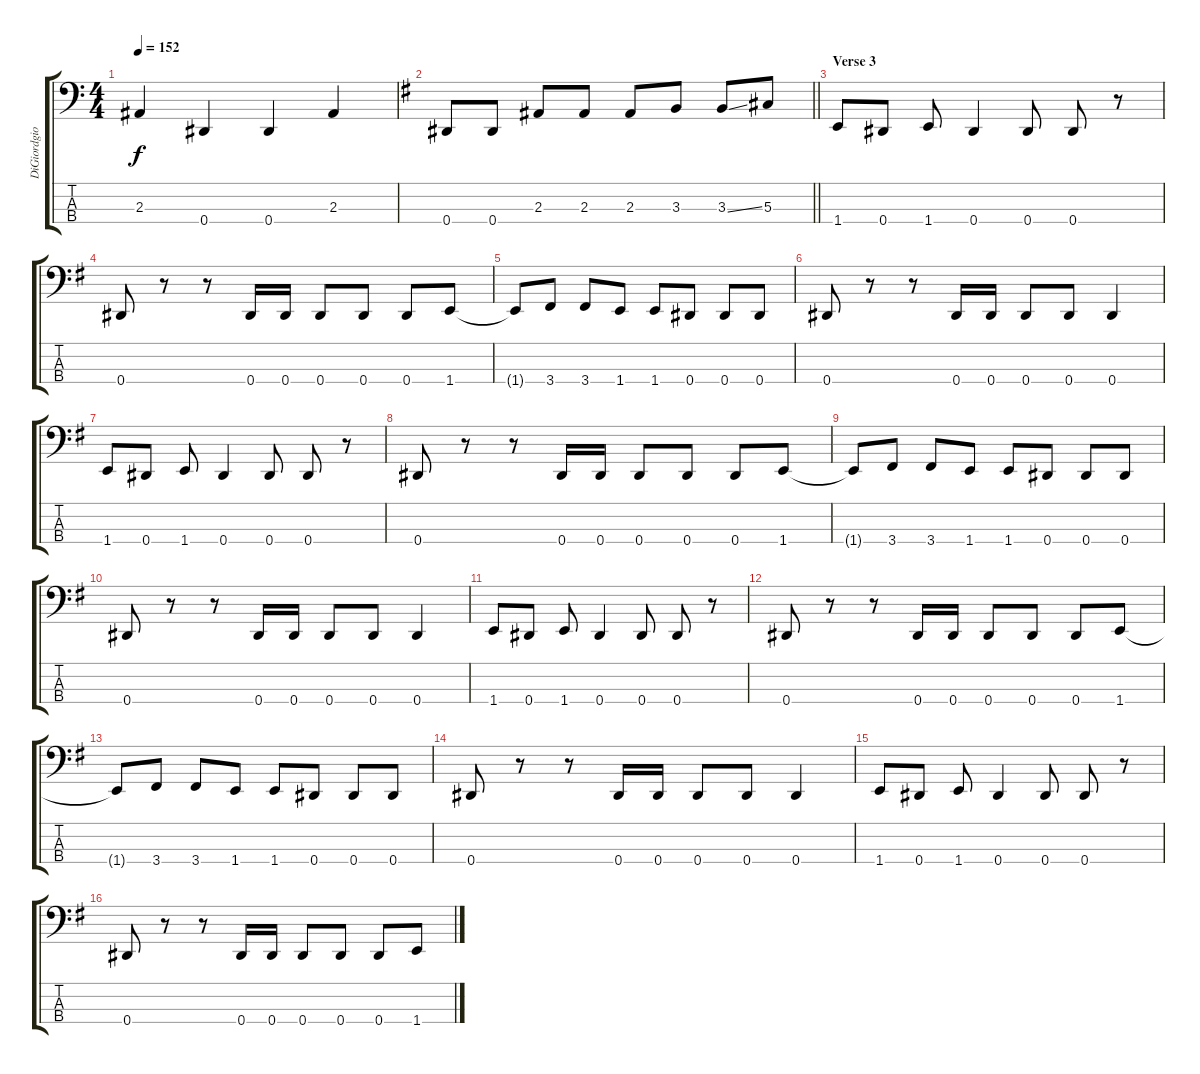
\track ("DiGiordgio" "DiGiordgio") {instrument slapbass2}
\staff {score tabs}
\tuning (Gb2 Db2 Ab1 Eb1) {hide}
\ts (4 4)
\tempo 152
\clef f4
\ks c
2.3.4{dy f} 0.4.4 0.4.4 2.3.4 |
\barLineRight lightlight
\ks g
0.4.8 0.4.8 2.3.8 2.3.8 2.3.8 3.3.8 3.3{ss}.8 5.3.8 |
\section ("" "Verse 3")
1.4.8 0.4.8 1.4.8 0.4.4 0.4.8 0.4.8 r.8 |
0.4.8 r.8 r.8 0.4.16 0.4.16 0.4.8 0.4.8 0.4.8 1.4.8 |
1.4{t}.8 3.4.8 3.4.8 1.4.8 1.4.8 0.4.8 0.4.8 0.4.8 |
0.4.8 r.8 r.8 0.4.16 0.4.16 0.4.8 0.4.8 0.4.4 |
1.4.8 0.4.8 1.4.8 0.4.4 0.4.8 0.4.8 r.8 |
0.4.8 r.8 r.8 0.4.16 0.4.16 0.4.8 0.4.8 0.4.8 1.4.8 |
1.4{t}.8 3.4.8 3.4.8 1.4.8 1.4.8 0.4.8 0.4.8 0.4.8 |
0.4.8 r.8 r.8 0.4.16 0.4.16 0.4.8 0.4.8 0.4.4 |
1.4.8 0.4.8 1.4.8 0.4.4 0.4.8 0.4.8 r.8 |
0.4.8 r.8 r.8 0.4.16 0.4.16 0.4.8 0.4.8 0.4.8 1.4.8 |
1.4{t}.8 3.4.8 3.4.8 1.4.8 1.4.8 0.4.8 0.4.8 0.4.8 |
0.4.8 r.8 r.8 0.4.16 0.4.16 0.4.8 0.4.8 0.4.4 |
1.4.8 0.4.8 1.4.8 0.4.4 0.4.8 0.4.8 r.8 |
0.4.8 r.8 r.8 0.4.16 0.4.16 0.4.8 0.4.8 0.4.8 1.4.8
